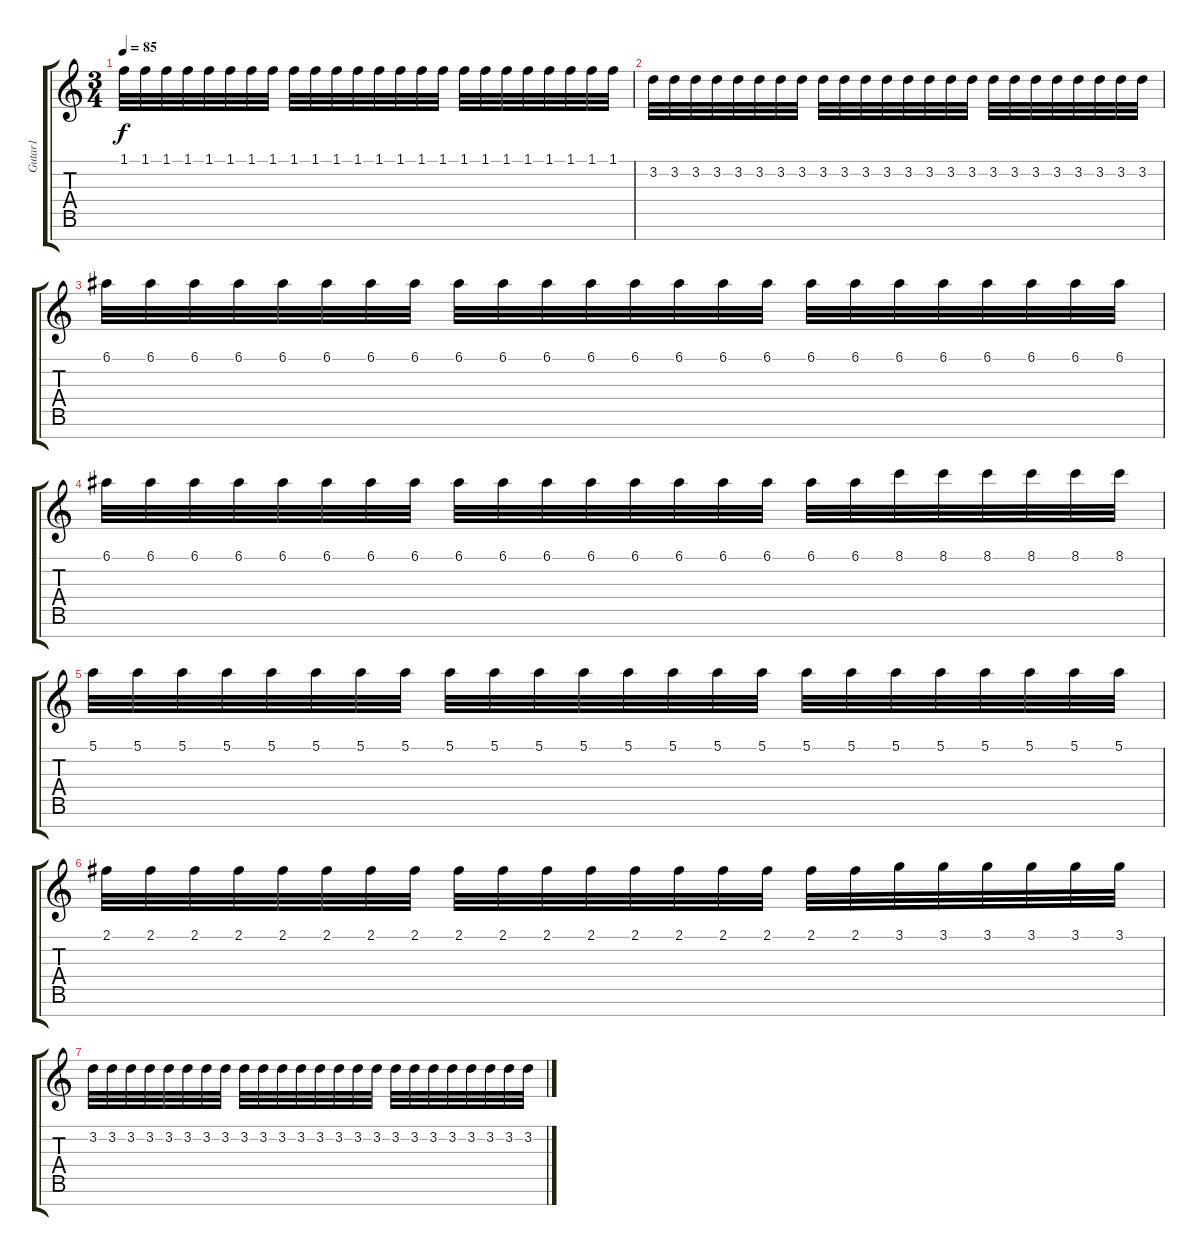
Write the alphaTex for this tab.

\track ("Gutar1" "Gutar1") {instrument distortionguitar}
\staff {score tabs}
\tuning (E4 B3 G3 D3 A2 E2 B1) {hide}
\ts (3 4)
\tempo 85
\clef g2
\ks c
1.1.32{dy f} 1.1.32 1.1.32 1.1.32 1.1.32 1.1.32 1.1.32 1.1.32 1.1.32 1.1.32 1.1.32 1.1.32 1.1.32 1.1.32 1.1.32 1.1.32 1.1.32 1.1.32 1.1.32 1.1.32 1.1.32 1.1.32 1.1.32 1.1.32 |
3.2.32 3.2.32 3.2.32 3.2.32 3.2.32 3.2.32 3.2.32 3.2.32 3.2.32 3.2.32 3.2.32 3.2.32 3.2.32 3.2.32 3.2.32 3.2.32 3.2.32 3.2.32 3.2.32 3.2.32 3.2.32 3.2.32 3.2.32 3.2.32 |
6.1.32 6.1.32 6.1.32 6.1.32 6.1.32 6.1.32 6.1.32 6.1.32 6.1.32 6.1.32 6.1.32 6.1.32 6.1.32 6.1.32 6.1.32 6.1.32 6.1.32 6.1.32 6.1.32 6.1.32 6.1.32 6.1.32 6.1.32 6.1.32 |
6.1.32 6.1.32 6.1.32 6.1.32 6.1.32 6.1.32 6.1.32 6.1.32 6.1.32 6.1.32 6.1.32 6.1.32 6.1.32 6.1.32 6.1.32 6.1.32 6.1.32 6.1.32 8.1.32 8.1.32 8.1.32 8.1.32 8.1.32 8.1.32 |
5.1.32 5.1.32 5.1.32 5.1.32 5.1.32 5.1.32 5.1.32 5.1.32 5.1.32 5.1.32 5.1.32 5.1.32 5.1.32 5.1.32 5.1.32 5.1.32 5.1.32 5.1.32 5.1.32 5.1.32 5.1.32 5.1.32 5.1.32 5.1.32 |
2.1.32 2.1.32 2.1.32 2.1.32 2.1.32 2.1.32 2.1.32 2.1.32 2.1.32 2.1.32 2.1.32 2.1.32 2.1.32 2.1.32 2.1.32 2.1.32 2.1.32 2.1.32 3.1.32 3.1.32 3.1.32 3.1.32 3.1.32 3.1.32 |
3.2.32 3.2.32 3.2.32 3.2.32 3.2.32 3.2.32 3.2.32 3.2.32 3.2.32 3.2.32 3.2.32 3.2.32 3.2.32 3.2.32 3.2.32 3.2.32 3.2.32 3.2.32 3.2.32 3.2.32 3.2.32 3.2.32 3.2.32 3.2.32
